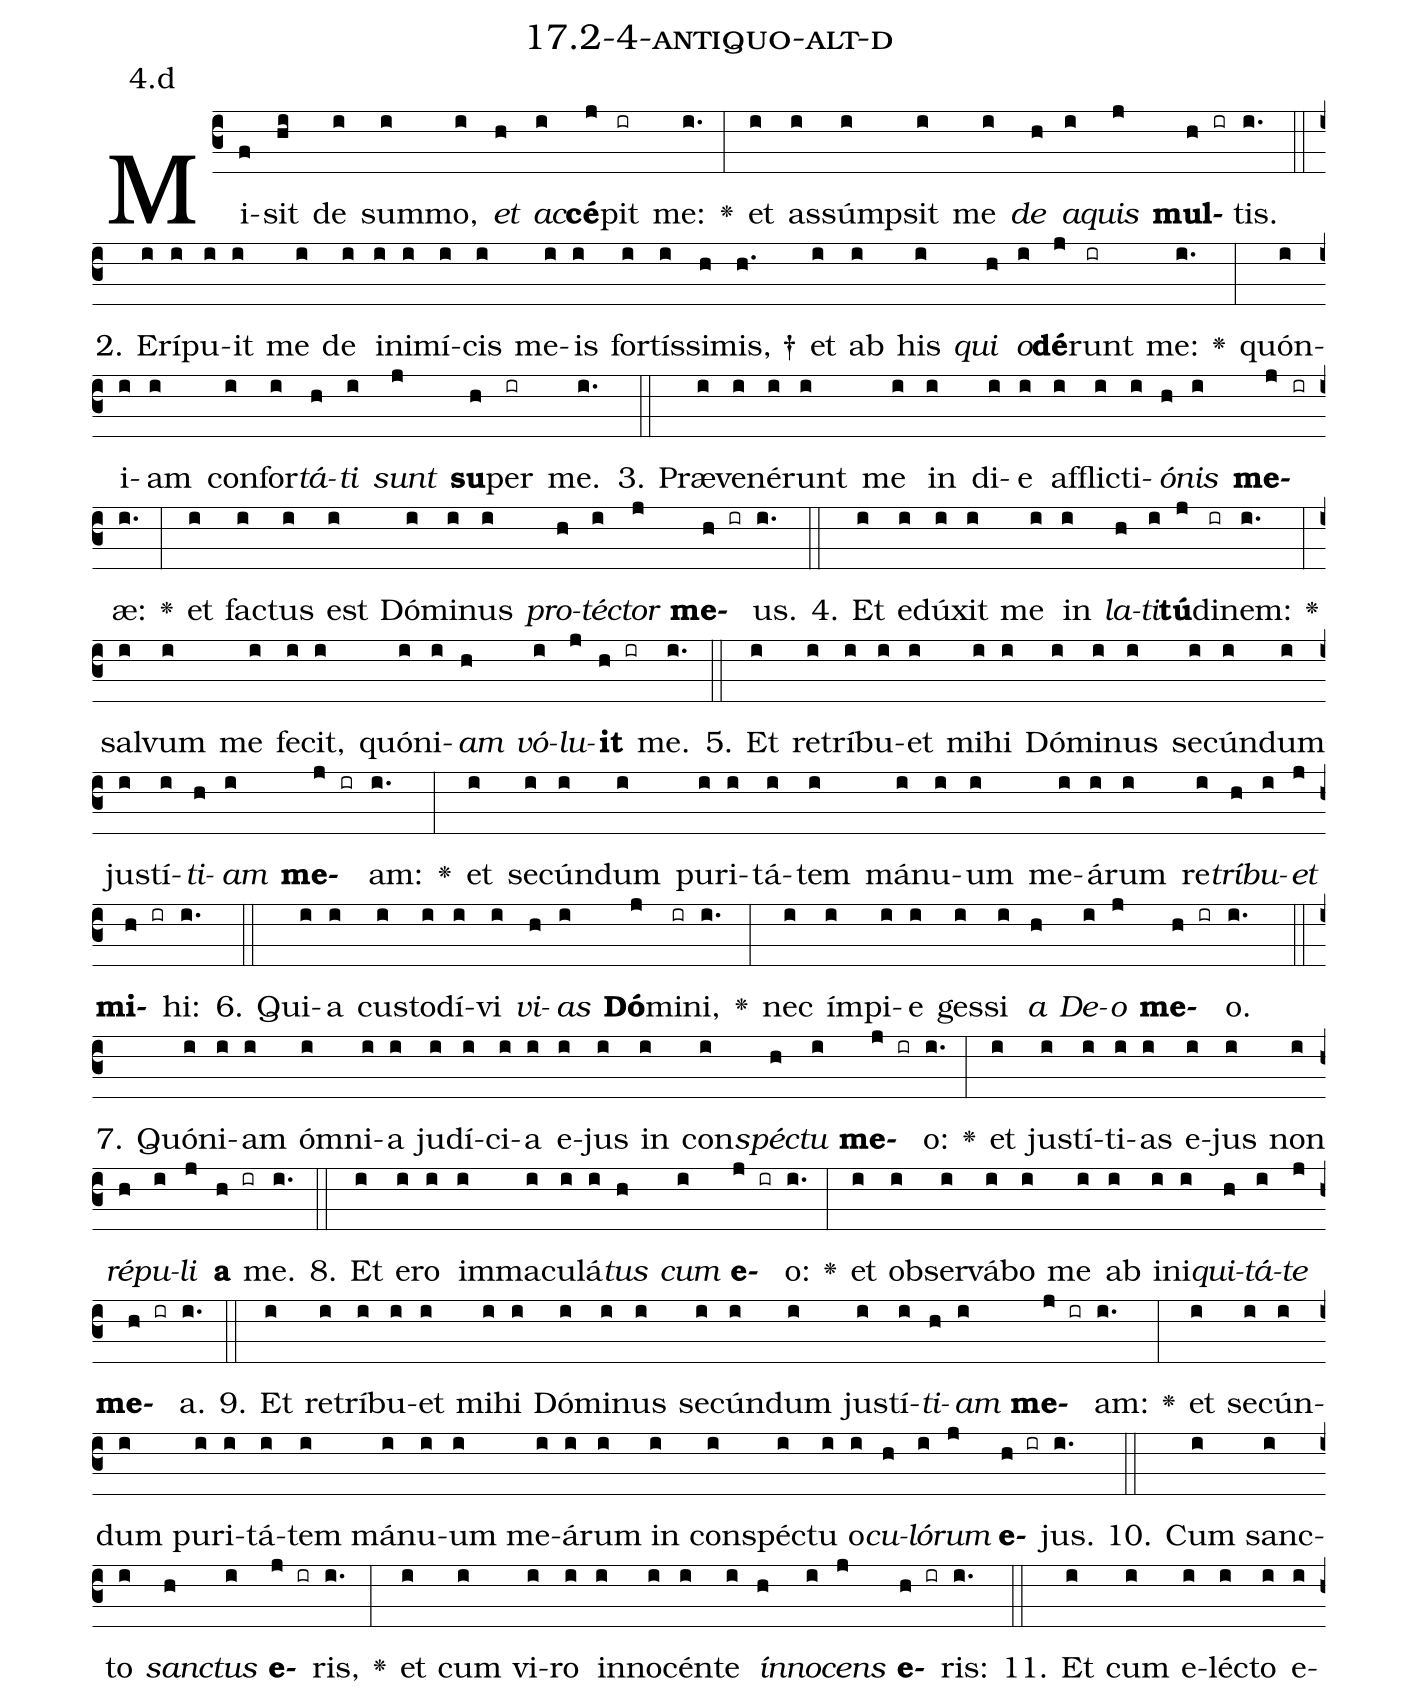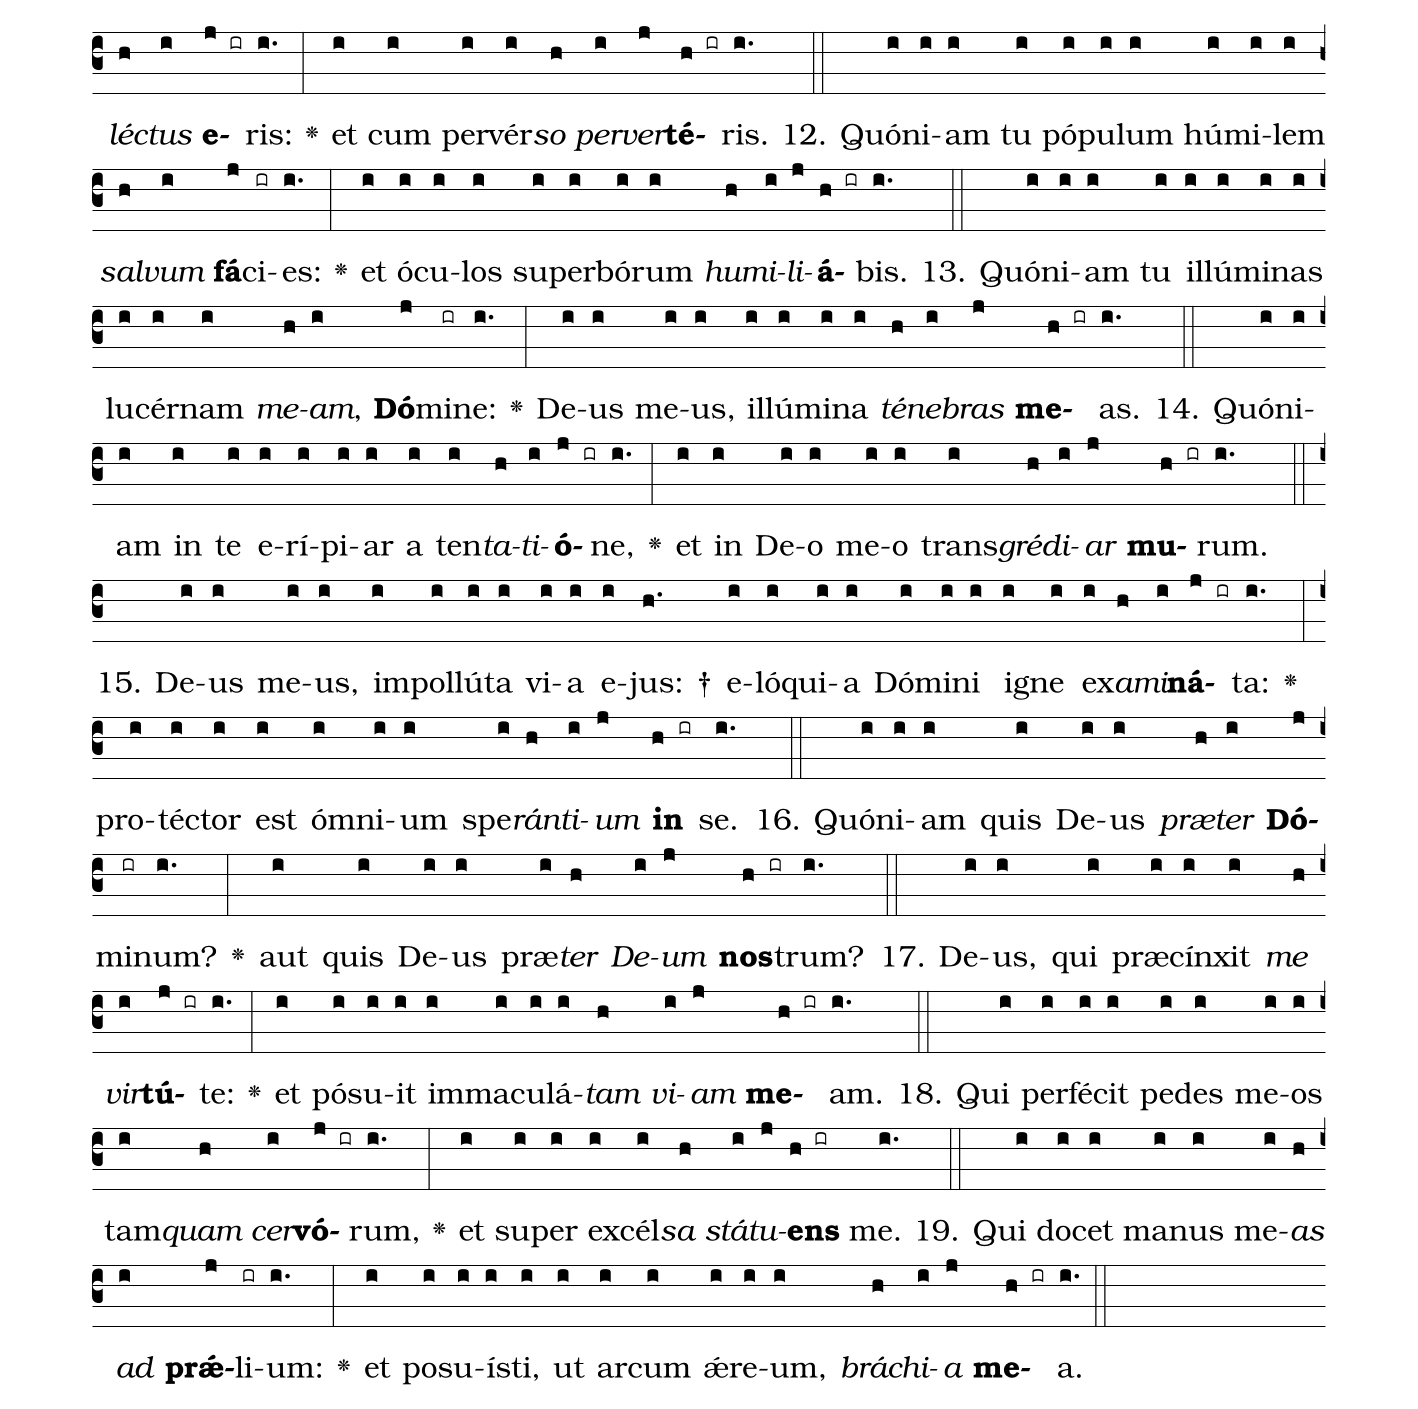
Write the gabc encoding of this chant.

name: 17.2-4-antiquo-alt-d;
annotation: 4.d;
%%
(c3)Mi(f)sit(hi) de(i) sum(i)mo,(i) <i>et</i>(h) <i>ac</i>(i)<b>cé</b>(j)pit(ir) me:(i.) <v>\greheightstar</v>(:) et(i) as(i)súmp(i)sit(i) me(i) <i>de</i>(h) <i>a</i>(i)<i>quis</i>(j) <b>mul</b>(h ir)tis.(i.) (::)
2. E(i)rí(i)pu(i)it(i) me(i) de(i) in(i)i(i)mí(i)cis(i) me(i)is(i) for(i)tís(i)si(h)mis, †(h.) et(i) ab(i) his(i) <i>qui</i>(h) <i>o</i>(i)<b>dé</b>(j)runt(ir) me:(i.) <v>\greheightstar</v>(:) quón(i)i(i)am(i) con(i)for(i)<i>tá</i>(h)<i>ti</i>(i) <i>sunt</i>(j) <b>su</b>(h)per(ir) me.(i.) (::)
3. Præ(i)ve(i)né(i)runt(i) me(i) in(i) di(i)e(i) af(i)flic(i)ti(i)<i>ó</i>(h)<i>nis</i>(i) <b>me</b>(j ir)æ:(i.) <v>\greheightstar</v>(:) et(i) fac(i)tus(i) est(i) Dó(i)mi(i)nus(i) <i>pro</i>(h)<i>téc</i>(i)<i>tor</i>(j) <b>me</b>(h ir)us.(i.) (::)
4. Et(i) e(i)dú(i)xit(i) me(i) in(i) <i>la</i>(h)<i>ti</i>(i)<b>tú</b>(j)di(ir)nem:(i.) <v>\greheightstar</v>(:) sal(i)vum(i) me(i) fe(i)cit,(i) quón(i)i(i)<i>am</i>(h) <i>vó</i>(i)<i>lu</i>(j)<b>it</b>(h ir) me.(i.) (::)
5. Et(i) re(i)trí(i)bu(i)et(i) mi(i)hi(i) Dó(i)mi(i)nus(i) se(i)cún(i)dum(i) jus(i)tí(i)<i>ti</i>(h)<i>am</i>(i) <b>me</b>(j ir)am:(i.) <v>\greheightstar</v>(:) et(i) se(i)cún(i)dum(i) pu(i)ri(i)tá(i)tem(i) má(i)nu(i)um(i) me(i)á(i)rum(i) re(i)<i>trí</i>(h)<i>bu</i>(i)<i>et</i>(j) <b>mi</b>(h ir)hi:(i.) (::)
6. Qui(i)a(i) cus(i)to(i)dí(i)vi(i) <i>vi</i>(h)<i>as</i>(i) <b>Dó</b>(j)mi(ir)ni,(i.) <v>\greheightstar</v>(:) nec(i) ím(i)pi(i)e(i) ges(i)si(i) <i>a</i>(h) <i>De</i>(i)<i>o</i>(j) <b>me</b>(h ir)o.(i.) (::)
7. Quón(i)i(i)am(i) óm(i)ni(i)a(i) ju(i)dí(i)ci(i)a(i) e(i)jus(i) in(i) con(i)<i>spéc</i>(h)<i>tu</i>(i) <b>me</b>(j ir)o:(i.) <v>\greheightstar</v>(:) et(i) jus(i)tí(i)ti(i)as(i) e(i)jus(i) non(i) <i>ré</i>(h)<i>pu</i>(i)<i>li</i>(j) <b>a</b>(h ir) me.(i.) (::)
8. Et(i) e(i)ro(i) im(i)ma(i)cu(i)lá(i)<i>tus</i>(h) <i>cum</i>(i) <b>e</b>(j ir)o:(i.) <v>\greheightstar</v>(:) et(i) ob(i)ser(i)vá(i)bo(i) me(i) ab(i) in(i)i(i)<i>qui</i>(h)<i>tá</i>(i)<i>te</i>(j) <b>me</b>(h ir)a.(i.) (::)
9. Et(i) re(i)trí(i)bu(i)et(i) mi(i)hi(i) Dó(i)mi(i)nus(i) se(i)cún(i)dum(i) jus(i)tí(i)<i>ti</i>(h)<i>am</i>(i) <b>me</b>(j ir)am:(i.) <v>\greheightstar</v>(:) et(i) se(i)cún(i)dum(i) pu(i)ri(i)tá(i)tem(i) má(i)nu(i)um(i) me(i)á(i)rum(i) in(i) con(i)spéc(i)tu(i) o(i)<i>cu</i>(h)<i>ló</i>(i)<i>rum</i>(j) <b>e</b>(h ir)jus.(i.) (::)
10. Cum(i) sanc(i)to(i) <i>sanc</i>(h)<i>tus</i>(i) <b>e</b>(j ir)ris,(i.) <v>\greheightstar</v>(:) et(i) cum(i) vi(i)ro(i) in(i)no(i)cén(i)te(i) <i>ín</i>(h)<i>no</i>(i)<i>cens</i>(j) <b>e</b>(h ir)ris:(i.) (::)
11. Et(i) cum(i) e(i)léc(i)to(i) e(i)<i>léc</i>(h)<i>tus</i>(i) <b>e</b>(j ir)ris:(i.) <v>\greheightstar</v>(:) et(i) cum(i) per(i)vér(i)<i>so</i>(h) <i>per</i>(i)<i>ver</i>(j)<b>té</b>(h ir)ris.(i.) (::)
12. Quón(i)i(i)am(i) tu(i) pó(i)pu(i)lum(i) hú(i)mi(i)lem(i) <i>sal</i>(h)<i>vum</i>(i) <b>fá</b>(j)ci(ir)es:(i.) <v>\greheightstar</v>(:) et(i) ó(i)cu(i)los(i) su(i)per(i)bó(i)rum(i) <i>hu</i>(h)<i>mi</i>(i)<i>li</i>(j)<b>á</b>(h ir)bis.(i.) (::)
13. Quón(i)i(i)am(i) tu(i) il(i)lú(i)mi(i)nas(i) lu(i)cér(i)nam(i) <i>me</i>(h)<i>am</i>,(i) <b>Dó</b>(j)mi(ir)ne:(i.) <v>\greheightstar</v>(:) De(i)us(i) me(i)us,(i) il(i)lú(i)mi(i)na(i) <i>té</i>(h)<i>ne</i>(i)<i>bras</i>(j) <b>me</b>(h ir)as.(i.) (::)
14. Quón(i)i(i)am(i) in(i) te(i) e(i)rí(i)pi(i)ar(i) a(i) ten(i)<i>ta</i>(h)<i>ti</i>(i)<b>ó</b>(j ir)ne,(i.) <v>\greheightstar</v>(:) et(i) in(i) De(i)o(i) me(i)o(i) trans(i)<i>gré</i>(h)<i>di</i>(i)<i>ar</i>(j) <b>mu</b>(h ir)rum.(i.) (::)
15. De(i)us(i) me(i)us,(i) im(i)pol(i)lú(i)ta(i) vi(i)a(i) e(i)jus: †(h.) e(i)ló(i)qui(i)a(i) Dó(i)mi(i)ni(i) i(i)gne(i) ex(i)<i>a</i>(h)<i>mi</i>(i)<b>ná</b>(j ir)ta:(i.) <v>\greheightstar</v>(:) pro(i)téc(i)tor(i) est(i) óm(i)ni(i)um(i) spe(i)<i>rán</i>(h)<i>ti</i>(i)<i>um</i>(j) <b>in</b>(h ir) se.(i.) (::)
16. Quón(i)i(i)am(i) quis(i) De(i)us(i) <i>præ</i>(h)<i>ter</i>(i) <b>Dó</b>(j)mi(ir)num?(i.) <v>\greheightstar</v>(:) aut(i) quis(i) De(i)us(i) præ(i)<i>ter</i>(h) <i>De</i>(i)<i>um</i>(j) <b>nos</b>(h ir)trum?(i.) (::)
17. De(i)us,(i) qui(i) præ(i)cín(i)xit(i) <i>me</i>(h) <i>vir</i>(i)<b>tú</b>(j ir)te:(i.) <v>\greheightstar</v>(:) et(i) pó(i)su(i)it(i) im(i)ma(i)cu(i)lá(i)<i>tam</i>(h) <i>vi</i>(i)<i>am</i>(j) <b>me</b>(h ir)am.(i.) (::)
18. Qui(i) per(i)fé(i)cit(i) pe(i)des(i) me(i)os(i) tam(i)<i>quam</i>(h) <i>cer</i>(i)<b>vó</b>(j ir)rum,(i.) <v>\greheightstar</v>(:) et(i) su(i)per(i) ex(i)cél(i)<i>sa</i>(h) <i>stá</i>(i)<i>tu</i>(j)<b>ens</b>(h ir) me.(i.) (::)
19. Qui(i) do(i)cet(i) ma(i)nus(i) me(i)<i>as</i>(h) <i>ad</i>(i) <b>prǽ</b>(j)li(ir)um:(i.) <v>\greheightstar</v>(:) et(i) po(i)su(i)ís(i)ti,(i) ut(i) ar(i)cum(i) ǽ(i)re(i)um,(i) <i>brá</i>(h)<i>chi</i>(i)<i>a</i>(j) <b>me</b>(h ir)a.(i.) (::)
